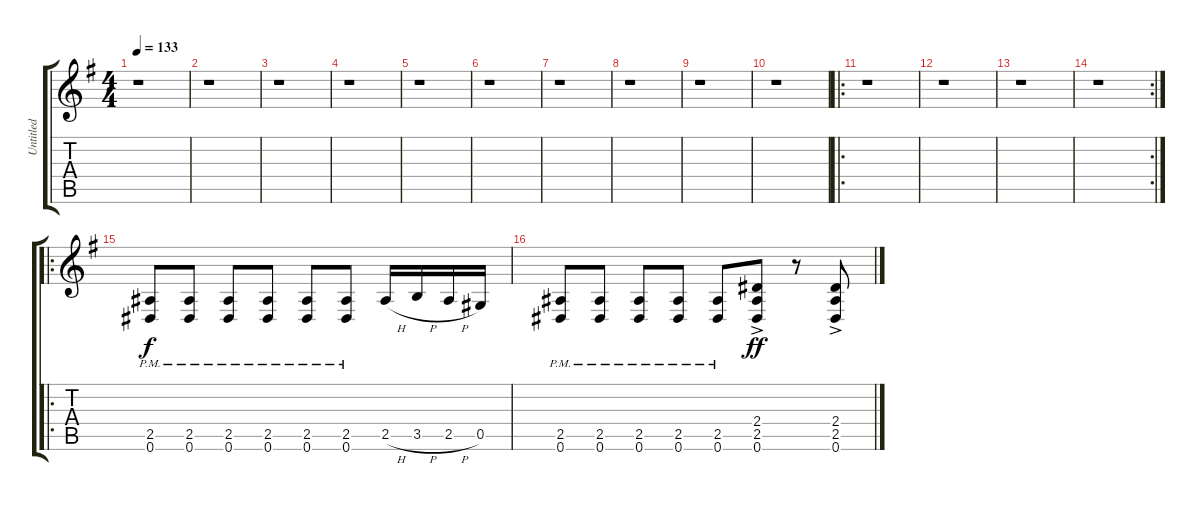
\track ("Untitled" "Untitled") {instrument distortionguitar}
\staff {score tabs}
\tuning (Eb4 Bb3 Gb3 Db3 Ab2 Eb2) {hide}
\ts (4 4)
\tempo 133
\clef g2
\ks g
r.1{dy f instrument distortionguitar} |
r.1 |
r.1 |
r.1 |
r.1 |
r.1 |
r.1 |
r.1 |
r.1 |
r.1 |
\ro
r.1 |
r.1 |
r.1 |
\rc 2
r.1 |
\ro
(2.5{pm} 0.6{pm}).8 (2.5{pm} 0.6{pm}).8 (2.5{pm} 0.6{pm}).8 (2.5{pm} 0.6{pm}).8 (2.5{pm} 0.6{pm}).8 (2.5{pm} 0.6{pm}).8 2.5{h}.16 3.5{h}.16 2.5{h}.16 0.5.16 |
(2.5{pm} 0.6{pm}).8 (2.5{pm} 0.6{pm}).8 (2.5{pm} 0.6{pm}).8 (2.5{pm} 0.6{pm}).8 (2.5{pm} 0.6{pm}).8 (2.4{ac} 2.5{ac} 0.6{ac}).8{dy ff} r.8 (2.4{ac} 2.5{ac} 0.6{ac}).8
